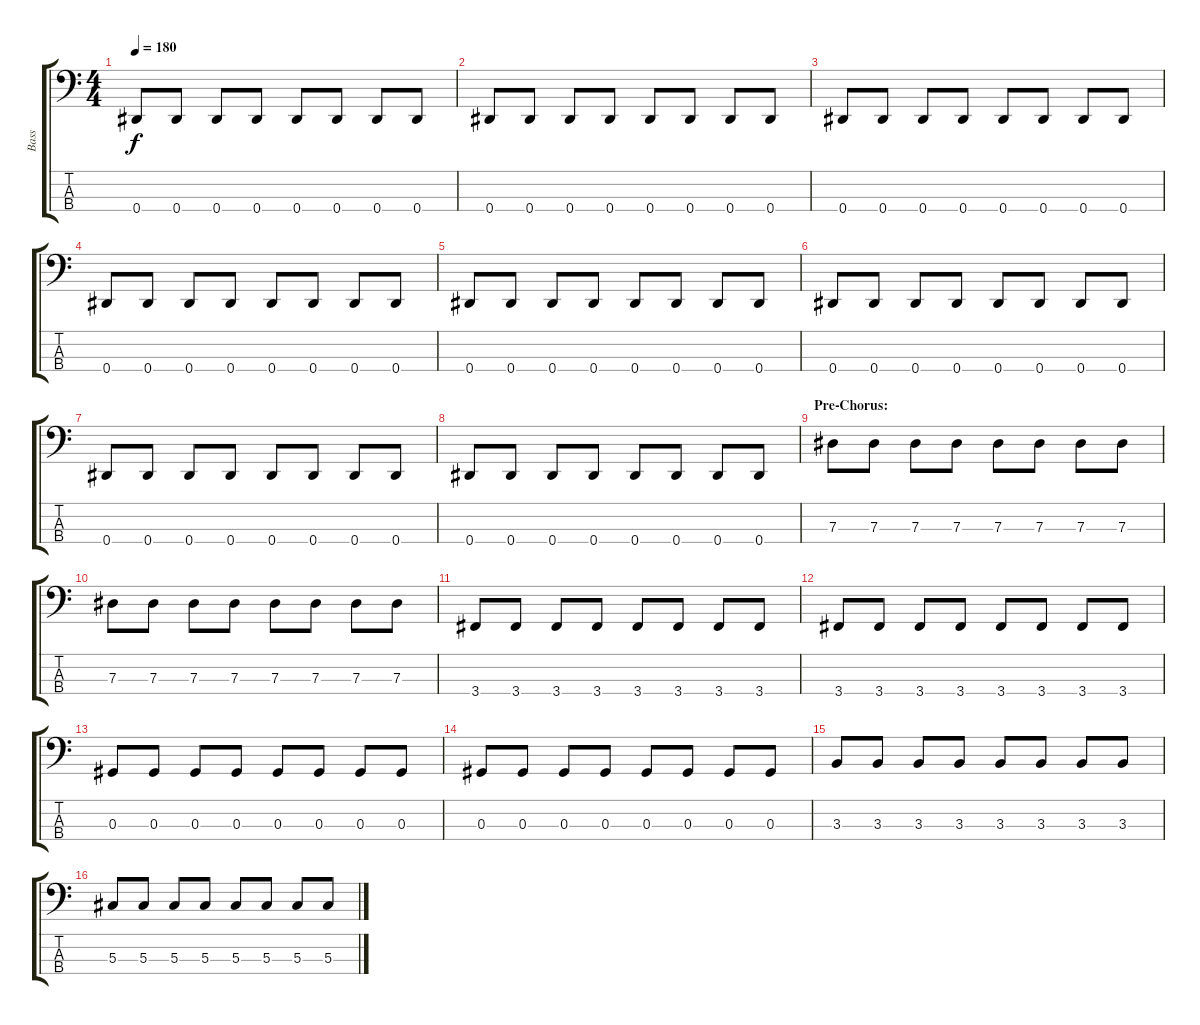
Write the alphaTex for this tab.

\track ("Bass" "Bass") {instrument electricbassfinger}
\staff {score tabs}
\tuning (Gb2 Db2 Ab1 Eb1) {hide}
\ts (4 4)
\tempo 180
\clef f4
\ks c
0.4.8{dy f} 0.4.8 0.4.8 0.4.8 0.4.8 0.4.8 0.4.8 0.4.8 |
0.4.8 0.4.8 0.4.8 0.4.8 0.4.8 0.4.8 0.4.8 0.4.8 |
0.4.8 0.4.8 0.4.8 0.4.8 0.4.8 0.4.8 0.4.8 0.4.8 |
0.4.8 0.4.8 0.4.8 0.4.8 0.4.8 0.4.8 0.4.8 0.4.8 |
0.4.8 0.4.8 0.4.8 0.4.8 0.4.8 0.4.8 0.4.8 0.4.8 |
0.4.8 0.4.8 0.4.8 0.4.8 0.4.8 0.4.8 0.4.8 0.4.8 |
0.4.8 0.4.8 0.4.8 0.4.8 0.4.8 0.4.8 0.4.8 0.4.8 |
0.4.8 0.4.8 0.4.8 0.4.8 0.4.8 0.4.8 0.4.8 0.4.8 |
\section ("" "Pre-Chorus:")
7.3.8 7.3.8 7.3.8 7.3.8 7.3.8 7.3.8 7.3.8 7.3.8 |
7.3.8 7.3.8 7.3.8 7.3.8 7.3.8 7.3.8 7.3.8 7.3.8 |
3.4.8 3.4.8 3.4.8 3.4.8 3.4.8 3.4.8 3.4.8 3.4.8 |
3.4.8 3.4.8 3.4.8 3.4.8 3.4.8 3.4.8 3.4.8 3.4.8 |
0.3.8 0.3.8 0.3.8 0.3.8 0.3.8 0.3.8 0.3.8 0.3.8 |
0.3.8 0.3.8 0.3.8 0.3.8 0.3.8 0.3.8 0.3.8 0.3.8 |
3.3.8 3.3.8 3.3.8 3.3.8 3.3.8 3.3.8 3.3.8 3.3.8 |
5.3.8 5.3.8 5.3.8 5.3.8 5.3.8 5.3.8 5.3.8 5.3.8
